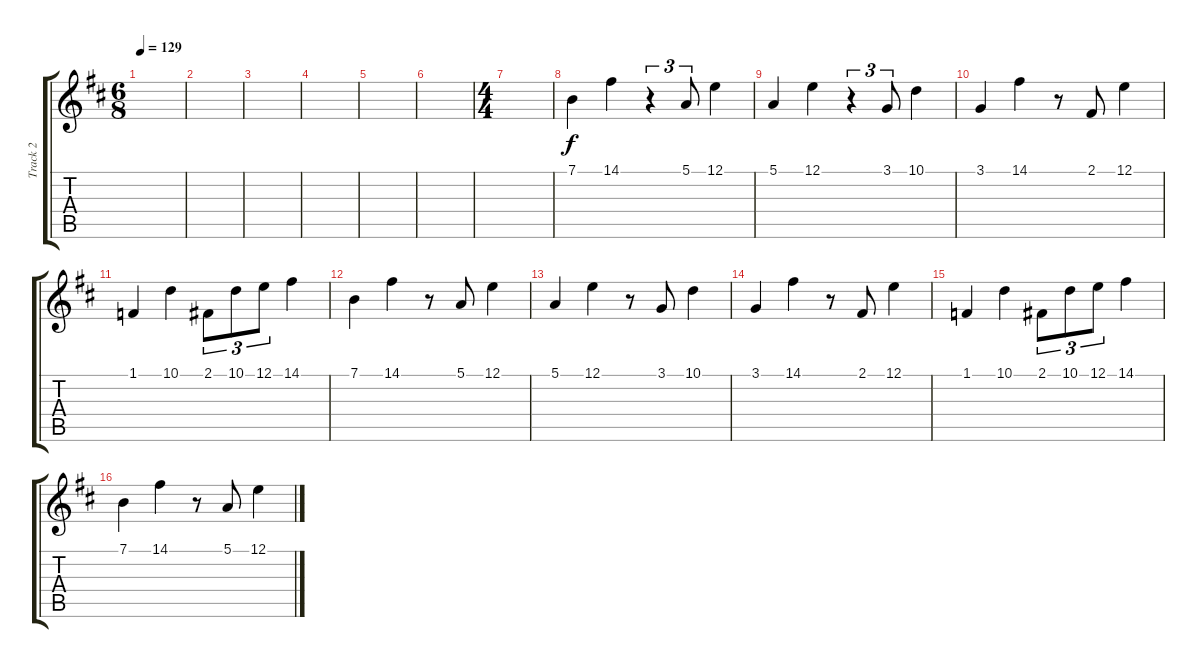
\track ("Track 2" "Track 2") {instrument vibraphone}
\staff {score tabs}
\tuning (E4 B3 G3 D3 A2 E2) {hide}
\ts (6 8)
\tempo 129
\clef g2
\ks d
|
|
|
|
|
|
\ts (4 4)
|
7.1.4{volume 8} 14.1.4 r.4{tu (3 2)} 5.1.8{tu (3 2)} 12.1.4 |
5.1.4 12.1.4 r.4{tu (3 2)} 3.1.8{tu (3 2)} 10.1.4 |
3.1.4 14.1.4 r.8 2.1.8 12.1.4 |
1.1.4 10.1.4 2.1.8{tu (3 2)} 10.1.8{tu (3 2)} 12.1.8{tu (3 2)} 14.1.4 |
7.1.4{volume 8} 14.1.4 r.8 5.1.8 12.1.4 |
5.1.4 12.1.4 r.8 3.1.8 10.1.4 |
3.1.4 14.1.4 r.8 2.1.8 12.1.4 |
1.1.4 10.1.4 2.1.8{tu (3 2)} 10.1.8{tu (3 2)} 12.1.8{tu (3 2)} 14.1.4 |
7.1.4{volume 8} 14.1.4 r.8 5.1.8 12.1.4
